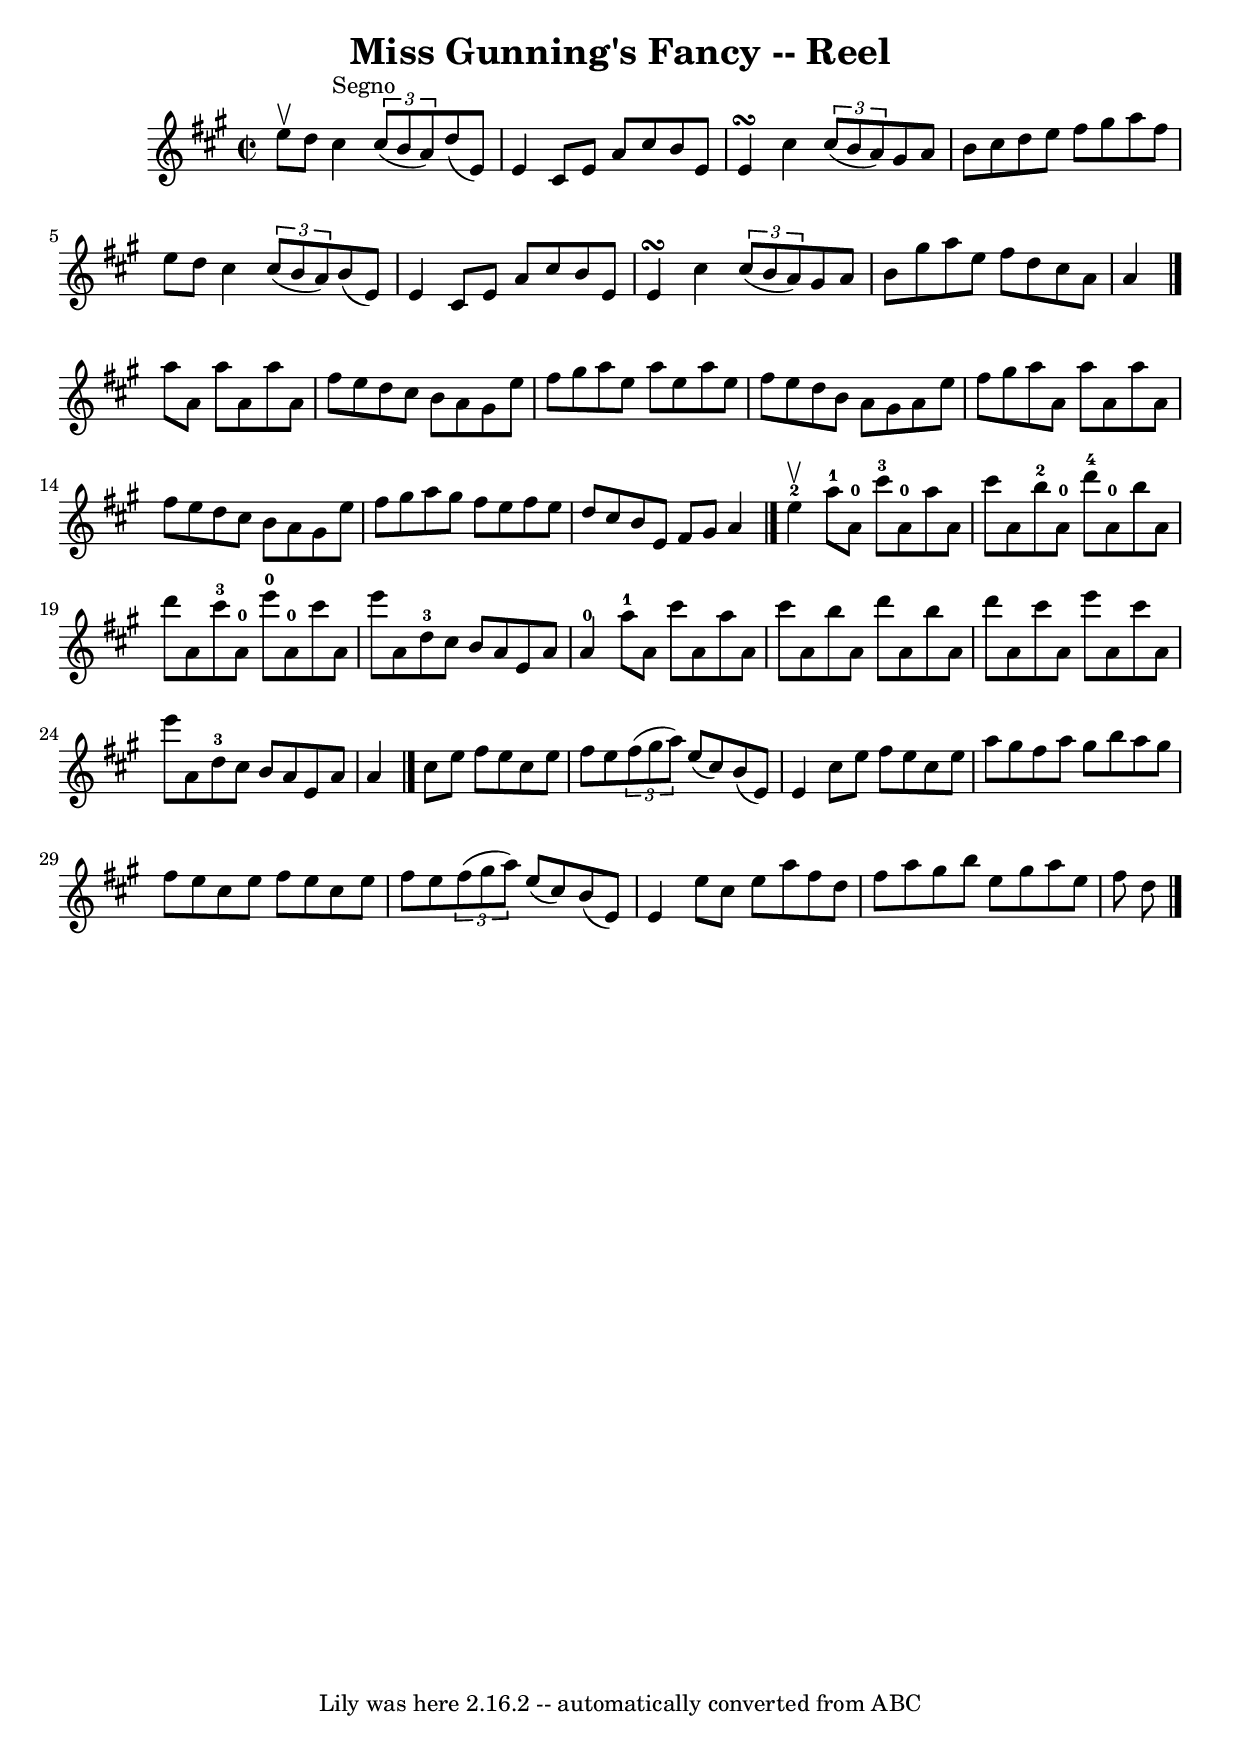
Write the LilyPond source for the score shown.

\version "2.16.2"
\include "Mammoth.ily"
\header {
  %% book = "Ryan's Mammoth Collection"
  crossRefNumber = "1"
  footnotes = "\\\\214 =FF=20"
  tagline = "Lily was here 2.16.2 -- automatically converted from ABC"
  title = "Miss Gunning's Fancy -- Reel"

}
voicedefault =  {


  \override Staff.TimeSignature #'style = #'C
  \time 2/2 
  \key a \major
  e''8^\upbow d''8    |
  cis''4^"Segno"  
  \times 2/3 { cis''8 (b'8 a'8) 
	     } d''8 (e'8) e'4    
  |
  cis'8 e'8 a'8 cis''8 b'8 e'8 e'4\turn    |
  
  cis''4    \times 2/3 { cis''8 (b'8 a'8) 
		       } gis'8 a'8 b'8    
  cis''8    |
  d''8 e''8 fis''8 gis''8 a''8 fis''8 e''8 
  d''8    |
  cis''4    \times 2/3 { cis''8 (b'8 a'8) 
		       }  
  b'8 (e'8) e'4    |
  cis'8 e'8 a'8 cis''8 b'8    
  e'8 e'4\turn    |
  cis''4    \times 2/3 { cis''8 (b'8 a'8  
			-) 
		       } gis'8 a'8 b'8 gis''8    |
  a''8 e''8 fis''8    
  d''8 cis''8 a'8 a'4    \bar "|." a''8 a'8 a''8 a'8    
  a''8 a'8 fis''8 e''8    |
  d''8 cis''8 b'8 a'8    
  gis'8 e''8 fis''8 gis''8    |
  a''8 e''8 a''8 e''8    
  a''8 e''8 fis''8 e''8    |
  d''8 b'8 a'8 gis'8 a'8 
  e''8 fis''8 gis''8    |
  a''8 a'8 a''8 a'8    
  a''8 a'8 fis''8 e''8    |
  d''8 cis''8 b'8 a'8    
  gis'8 e''8 fis''8 gis''8    |
  a''8 gis''8 fis''8    
  e''8 fis''8 e''8 d''8 cis''8    |
  b'8 e'8 fis'8    
  gis'8 a'4    \bar "|." e''4-2^\upbow |
  a''8-1 a'8-0 cis'''8-3 a'8-0 a''8 a'8 cis'''8 a'8    |
  
  b''8-2 a'8-0 d'''8-4 a'8-0 b''8 a'8 d'''8 a'8    
  |
  cis'''8-3 a'8-0 e'''8-0 a'8-0 cis'''8 a'8 
  e'''8 a'8    |
  d''8-3 cis''8 b'8 a'8 e'8 a'8  
  a'4-0   |
  a''8-1 a'8 cis'''8 a'8 a''8 a'8    
  cis'''8 a'8    |
  b''8 a'8 d'''8 a'8 b''8 a'8    
  d'''8 a'8    |
  cis'''8 a'8 e'''8 a'8 cis'''8 a'8    
  e'''8 a'8    |
  d''8-3 cis''8 b'8 a'8 e'8 a'8    
  a'4    \bar "|." cis''8 e''8 fis''8 e''8 cis''8 e''8    
  fis''8 e''8    |
  \times 2/3 { fis''8 (gis''8 a''8) 
	     }   
  e''8 (cis''8) b'8 (e'8) e'4    |
  cis''8 e''8    
  fis''8 e''8 cis''8 e''8 a''8 gis''8    |
  fis''8 a''8 
  gis''8 b''8 a''8 gis''8 fis''8 e''8    |
  cis''8  
  e''8 fis''8 e''8 cis''8 e''8 fis''8 e''8    |
  
  \times 2/3 { fis''8 (gis''8 a''8) 
	     } e''8 (cis''8) b'8 (
  e'8) e'4    |
  e''8 cis''8 e''8 a''8 fis''8 d''8    
  fis''8 a''8    |
  gis''8 b''8 e''8 gis''8 a''8 e''8   
  fis''8 d''8    \bar "|."   

}

\score{
  <<

    \context Staff="default"
    {
      \voicedefault 
      
    }

  >>
  \layout {
    
  }
  \midi {
  }

}
